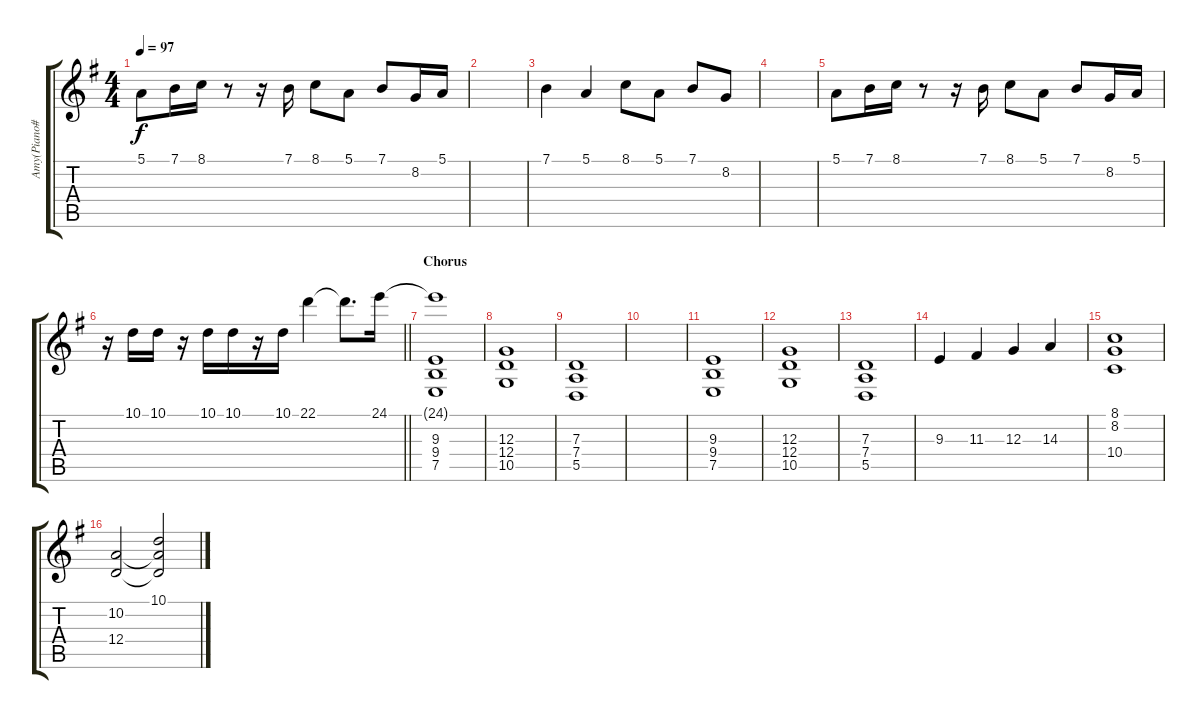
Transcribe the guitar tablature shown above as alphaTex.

\track ("Amy(Piano#2)" "Amy(Piano#") {instrument brightacousticpiano}
\staff {score tabs}
\tuning (E4 B3 G3 D3 A2 E2) {hide}
\ts (4 4)
\tempo 97
\clef g2
\ks g
5.1.8{dy f} 7.1.16 8.1.16 r.8 r.16 7.1.16 8.1.8 5.1.8 7.1.8 8.2.16 5.1.16 |
|
7.1.4 5.1.4 8.1.8 5.1.8 7.1.8 8.2.8 |
|
5.1.8 7.1.16 8.1.16 r.8 r.16 7.1.16 8.1.8 5.1.8 7.1.8 8.2.16 5.1.16 |
\barLineRight lightlight
r.16 10.1.16 10.1.16 r.16 10.1.16 10.1.16 r.16 10.1.16 22.1.4 22.1{t}.8{d} 24.1.16 |
\section ("" "Chorus")
(24.1{t} 9.3 9.4 7.5).1 |
(12.3 12.4 10.5).1 |
(7.3 7.4 5.5).1 |
|
(9.3 9.4 7.5).1{volume 12 instrument stringensemble1} |
(12.3 12.4 10.5).1 |
(7.3 7.4 5.5).1 |
9.3.4 11.3.4 12.3.4 14.3.4 |
(8.1 8.2 10.4).1 |
(10.2 12.4).2 (10.1 10.2{t} 12.4{t}).2
